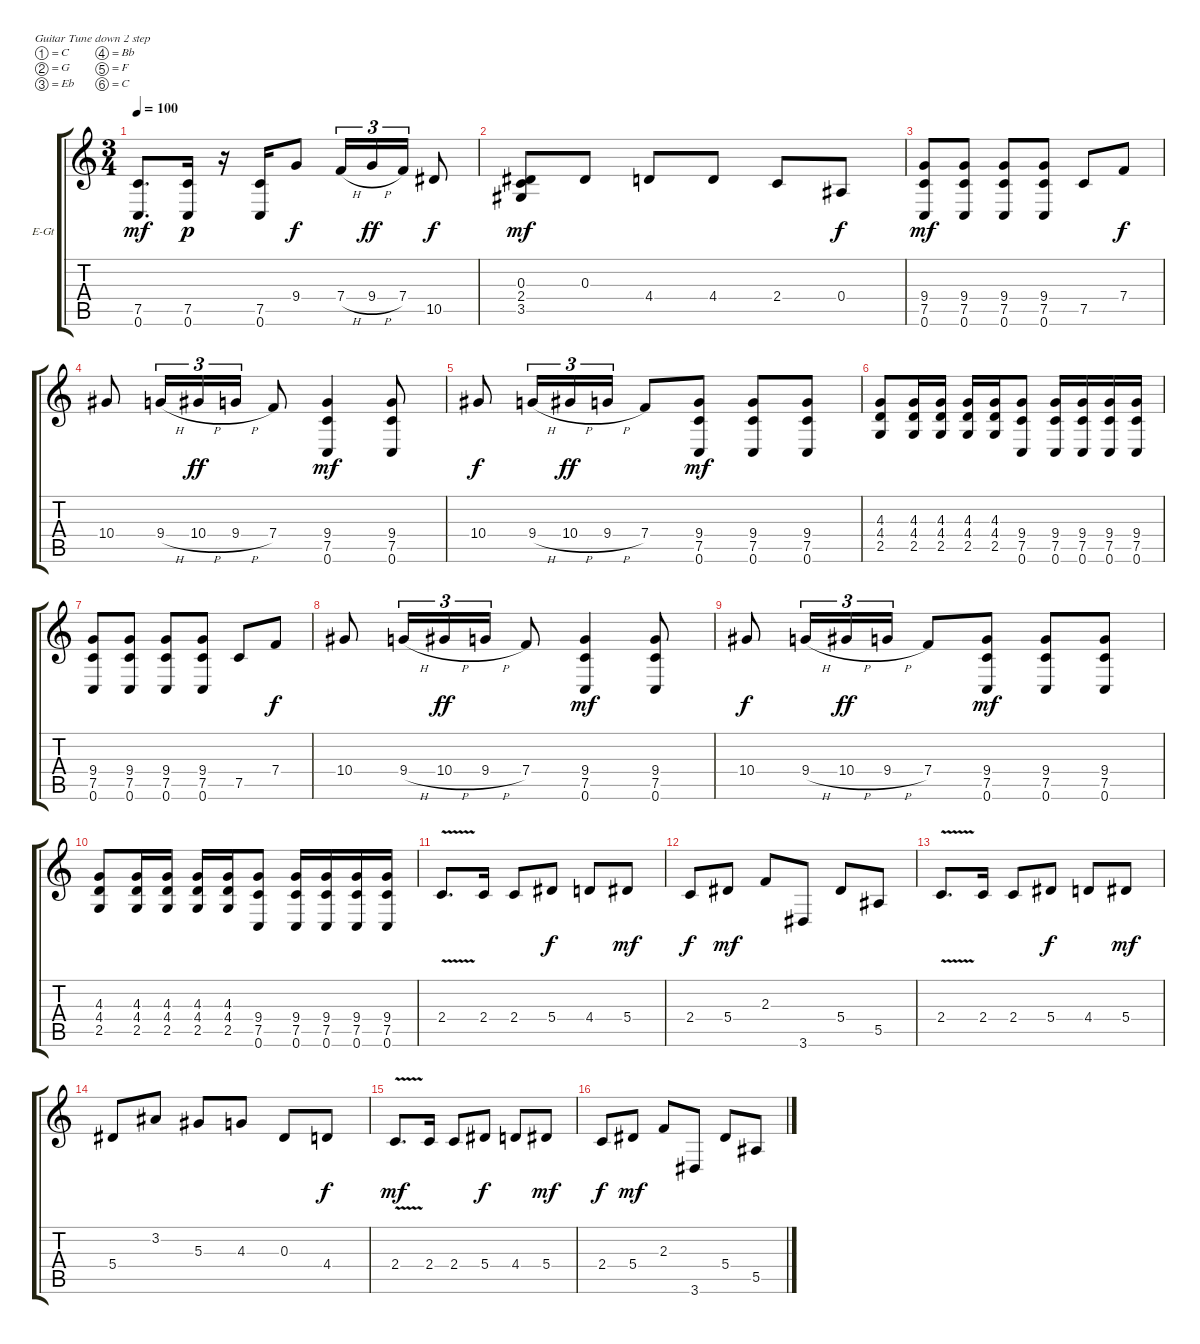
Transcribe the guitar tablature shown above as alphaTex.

\bracketExtendMode groupsimilarinstruments
\firstSystemTrackNameOrientation horizontal
\otherSystemsTrackNameOrientation horizontal
\track ("Guitar 2 (Lead)" "E-Gt") {instrument distortionguitar}
\staff {score tabs}
\tuning (C4 G3 Eb3 Bb2 F2 C2)
\ts (3 4)
\tempo 100
\clef g2
\ks c
(7.5 0.6).8{d dy mf} (7.5 0.6).16{dy p} r.16 (7.5 0.6).16 9.4.8{dy f} 7.4{h}.16{tu (3 2)} 9.4{h}.16{tu (3 2) dy ff} 7.4.16{tu (3 2)} 10.5.8{dy f} |
(0.3 2.4 3.5).8{dy mf} 0.3.8 4.4.8 4.4.8 2.4.8 0.4.8{dy f} |
(9.4 7.5 0.6).8{dy mf} (9.4 7.5 0.6).8 (9.4 7.5 0.6).8 (9.4 7.5 0.6).8 7.5.8 7.4.8{dy f} |
10.4.8 9.4{h}.16{tu (3 2)} 10.4{h}.16{tu (3 2) dy ff} 9.4{h}.16{tu (3 2)} 7.4.8 (9.4 7.5 0.6).4{dy mf} (9.4 7.5 0.6).8 |
10.4.8{dy f} 9.4{h}.16{tu (3 2)} 10.4{h}.16{tu (3 2) dy ff} 9.4{h}.16{tu (3 2)} 7.4.8 (9.4 7.5 0.6).8{dy mf} (9.4 7.5 0.6).8 (9.4 7.5 0.6).8 |
(4.3 4.4 2.5).8 (4.3 4.4 2.5).16 (4.3 4.4 2.5).16 (4.3 4.4 2.5).16 (4.3 4.4 2.5).16 (9.4 7.5 0.6).8 (9.4 7.5 0.6).16 (9.4 7.5 0.6).16 (9.4 7.5 0.6).16 (9.4 7.5 0.6).16 |
(9.4 7.5 0.6).8 (9.4 7.5 0.6).8 (9.4 7.5 0.6).8 (9.4 7.5 0.6).8 7.5.8 7.4.8{dy f} |
10.4.8 9.4{h}.16{tu (3 2)} 10.4{h}.16{tu (3 2) dy ff} 9.4{h}.16{tu (3 2)} 7.4.8 (9.4 7.5 0.6).4{dy mf} (9.4 7.5 0.6).8 |
10.4.8{dy f} 9.4{h}.16{tu (3 2)} 10.4{h}.16{tu (3 2) dy ff} 9.4{h}.16{tu (3 2)} 7.4.8 (9.4 7.5 0.6).8{dy mf} (9.4 7.5 0.6).8 (9.4 7.5 0.6).8 |
(4.3 4.4 2.5).8 (4.3 4.4 2.5).16 (4.3 4.4 2.5).16 (4.3 4.4 2.5).16 (4.3 4.4 2.5).16 (9.4 7.5 0.6).8 (9.4 7.5 0.6).16 (9.4 7.5 0.6).16 (9.4 7.5 0.6).16 (9.4 7.5 0.6).16 |
2.4{v}.8{d} 2.4.16 2.4.8 5.4.8{dy f} 4.4.8 5.4.8{dy mf} |
2.4.8{dy f} 5.4.8{dy mf} 2.3.8 3.6.8 5.4.8 5.5.8 |
2.4{v}.8{d} 2.4.16 2.4.8 5.4.8{dy f} 4.4.8 5.4.8{dy mf} |
5.4.8 3.2.8 5.3.8 4.3.8 0.3.8 4.4.8{dy f} |
2.4{v}.8{d dy mf} 2.4.16 2.4.8 5.4.8{dy f} 4.4.8 5.4.8{dy mf} |
2.4.8{dy f} 5.4.8{dy mf} 2.3.8 3.6.8 5.4.8 5.5.8
